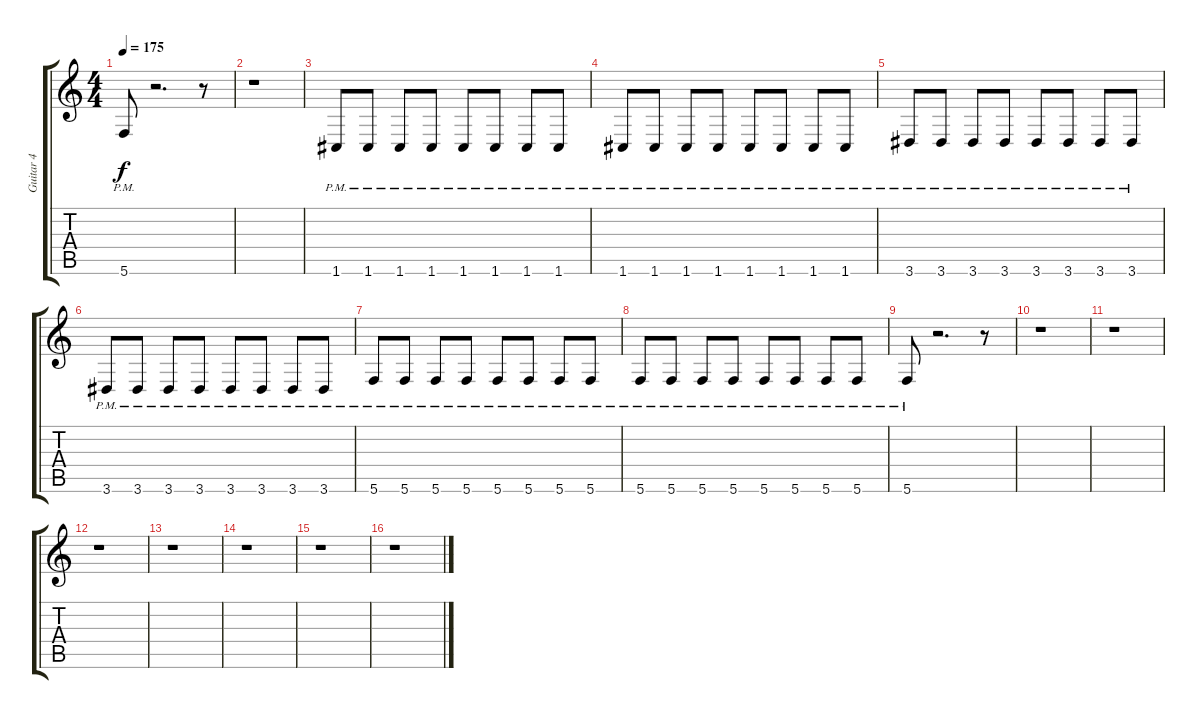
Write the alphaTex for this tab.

\track ("Guitar 4" "Guitar 4") {instrument electricguitarclean}
\staff {score tabs}
\tuning (D4 A3 F3 C3 G2 C2) {hide}
\ts (4 4)
\tempo 175
\clef g2
\ks c
5.6{pm}.8{dy f} r.2{d} r.8 |
r.1 |
1.6{pm}.8 1.6{pm}.8 1.6{pm}.8 1.6{pm}.8 1.6{pm}.8 1.6{pm}.8 1.6{pm}.8 1.6{pm}.8 |
1.6{pm}.8 1.6{pm}.8 1.6{pm}.8 1.6{pm}.8 1.6{pm}.8 1.6{pm}.8 1.6{pm}.8 1.6{pm}.8 |
3.6{pm}.8 3.6{pm}.8 3.6{pm}.8 3.6{pm}.8 3.6{pm}.8 3.6{pm}.8 3.6{pm}.8 3.6{pm}.8 |
3.6{pm}.8 3.6{pm}.8 3.6{pm}.8 3.6{pm}.8 3.6{pm}.8 3.6{pm}.8 3.6{pm}.8 3.6{pm}.8 |
5.6{pm}.8 5.6{pm}.8 5.6{pm}.8 5.6{pm}.8 5.6{pm}.8 5.6{pm}.8 5.6{pm}.8 5.6{pm}.8 |
5.6{pm}.8 5.6{pm}.8 5.6{pm}.8 5.6{pm}.8 5.6{pm}.8 5.6{pm}.8 5.6{pm}.8 5.6{pm}.8 |
5.6{pm}.8 r.2{d} r.8 |
r.1 |
r.1 |
r.1 |
r.1 |
r.1 |
r.1 |
r.1
